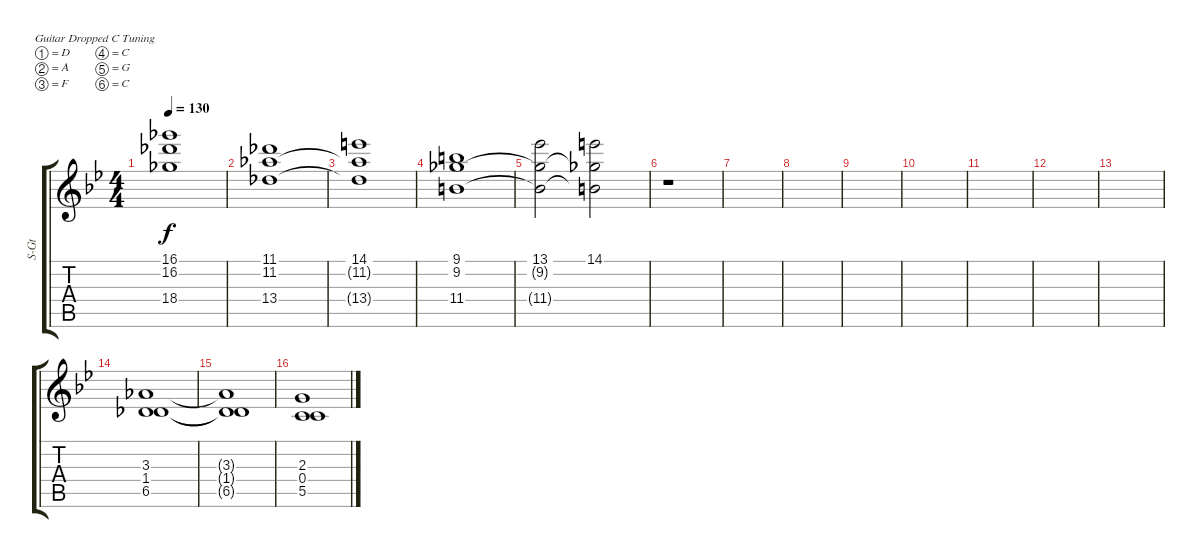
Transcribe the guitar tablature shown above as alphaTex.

\bracketExtendMode groupsimilarinstruments
\otherSystemsTrackNameOrientation horizontal
\track ("Chor" "S-Gt") {instrument seashore}
\staff {score tabs}
\tuning (D4 A3 F3 C3 G2 C2)
\displaytranspose 12
\ts (4 4)
\tempo 130
\clef g2
\ks bb
(16.1{acc b} 18.4{acc b} 16.2{acc b}).1{dy f beam Down} |
(11.1{acc b} 11.2{acc b} 13.4{acc b}).1{beam Down} |
(14.1{acc #} 13.4{t acc b} 11.2{t acc b}).1{beam Down} |
(9.1{acc #} 9.2{acc b} 11.4{acc #}).1{beam Down} |
(13.1{acc forcenatural} 11.4{t acc #} 9.2{t acc b}).2{beam Down} (14.1{acc #} 9.2{t acc b} 11.4{t acc #}).2{beam Down} |
r.1{beam Down} |
|
|
|
|
|
|
|
(3.3{acc b} 1.4{acc b} 6.5{acc b}).1{beam Up} |
(3.3{t acc b} 1.4{t acc b} 6.5{t acc b}).1{beam Up} |
(2.3{acc forcenatural} 0.4{acc forcenatural} 5.5{acc forcenatural}).1{beam Up}
